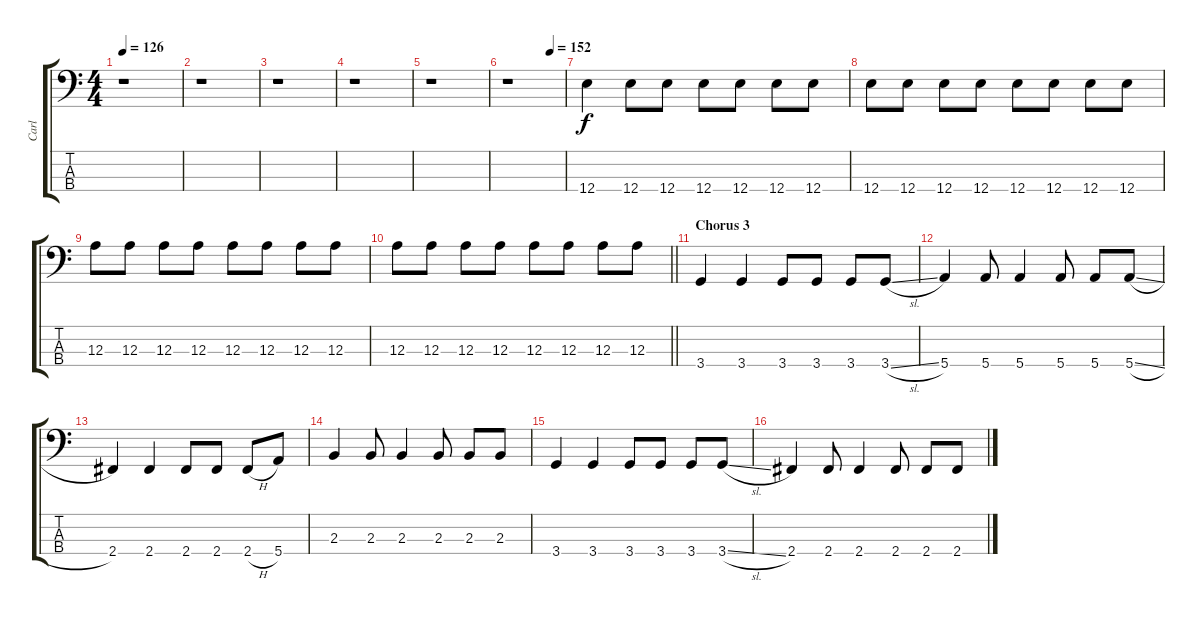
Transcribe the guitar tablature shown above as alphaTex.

\track ("Carl" "Carl") {instrument electricbasspick}
\staff {score tabs}
\tuning (G2 D2 A1 E1) {hide}
\ts (4 4)
\tempo 126
\clef f4
\ks c
r.1{dy f} |
r.1 |
r.1 |
r.1 |
r.1 |
\tempo (152 0.75)
r.1 |
12.4.4 12.4.8 12.4.8 12.4.8 12.4.8 12.4.8 12.4.8 |
12.4.8 12.4.8 12.4.8 12.4.8 12.4.8 12.4.8 12.4.8 12.4.8 |
12.3.8 12.3.8 12.3.8 12.3.8 12.3.8 12.3.8 12.3.8 12.3.8 |
\barLineRight lightlight
12.3.8 12.3.8 12.3.8 12.3.8 12.3.8 12.3.8 12.3.8 12.3.8 |
\section ("" "Chorus 3")
3.4.4 3.4.4 3.4.8 3.4.8 3.4.8 3.4{sl}.8 |
5.4.4 5.4.8 5.4.4 5.4.8 5.4.8 5.4{sl}.8 |
2.4.4 2.4.4 2.4.8 2.4.8 2.4{h}.8 5.4.8 |
2.3.4 2.3.8 2.3.4 2.3.8 2.3.8 2.3.8 |
3.4.4 3.4.4 3.4.8 3.4.8 3.4.8 3.4{sl}.8 |
2.4.4 2.4.8 2.4.4 2.4.8 2.4.8 2.4.8
